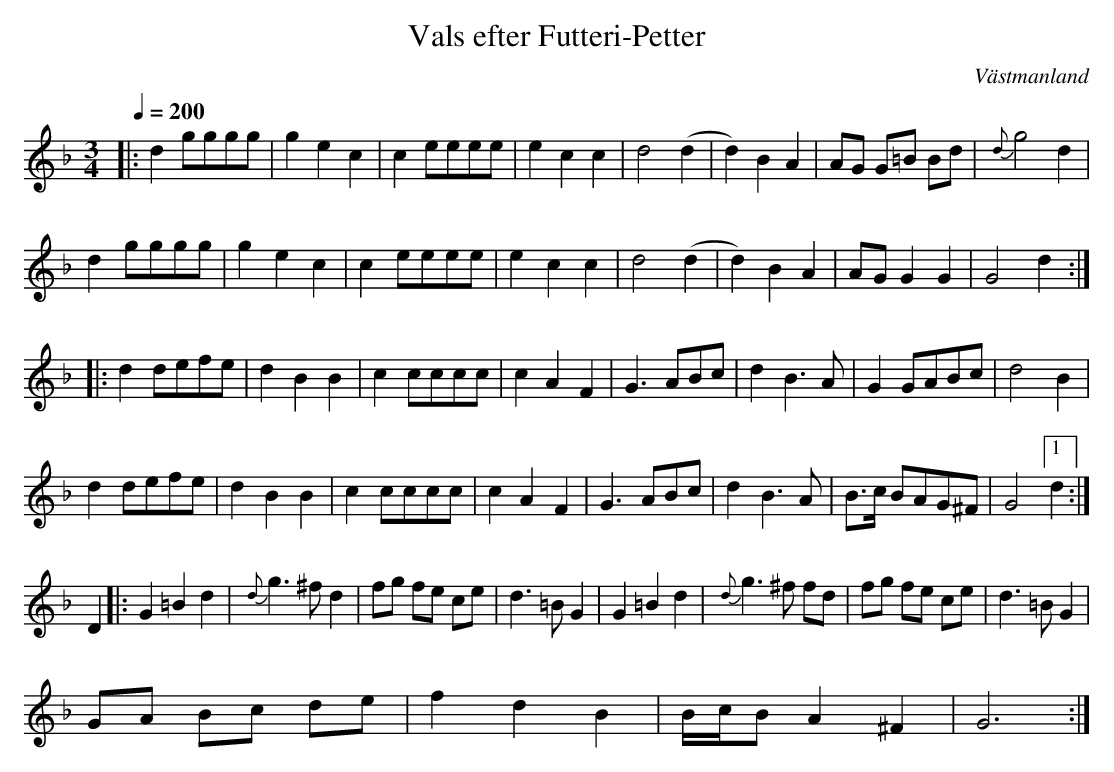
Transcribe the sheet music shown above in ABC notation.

X:1
T:Vals efter Futteri-Petter
O:Västmanland
M:3/4
L:1/8
Q:1/4=200
K:GDor
|: d2 gggg | g2 e2 c2 | c2 eeee | e2 c2 c2 | d4 (d2 | d2) B2 A2 | AG G=B Bd | {d}g4 d2 |
   d2 gggg | g2 e2 c2 | c2 eeee | e2 c2 c2 | d4 (d2 | d2) B2 A2 | AG G2 G2 | G4    d2:|
|: d2 defe| d2 B2 B2 | c2 cccc | c2 A2 F2 | G3 ABc | d2 B3 A | G2 GABc | d4 B2 |
   d2 defe| d2 B2 B2 | c2 cccc | c2 A2 F2 | G3 ABc | d2 B3 A | B3/2c/2 BAG^F | G4 [1 d2:|
 D2 |: G2 =B2 d2 | {d}g3^fd2 | fg fe ce | d3=BG2 | G2 =B2 d2 | {d}g3^f fd | fg fe ce | d3=BG2 |
   GA Bc de | f2 d2 B2 | B/2c/2B A2^F2 |G6:|
